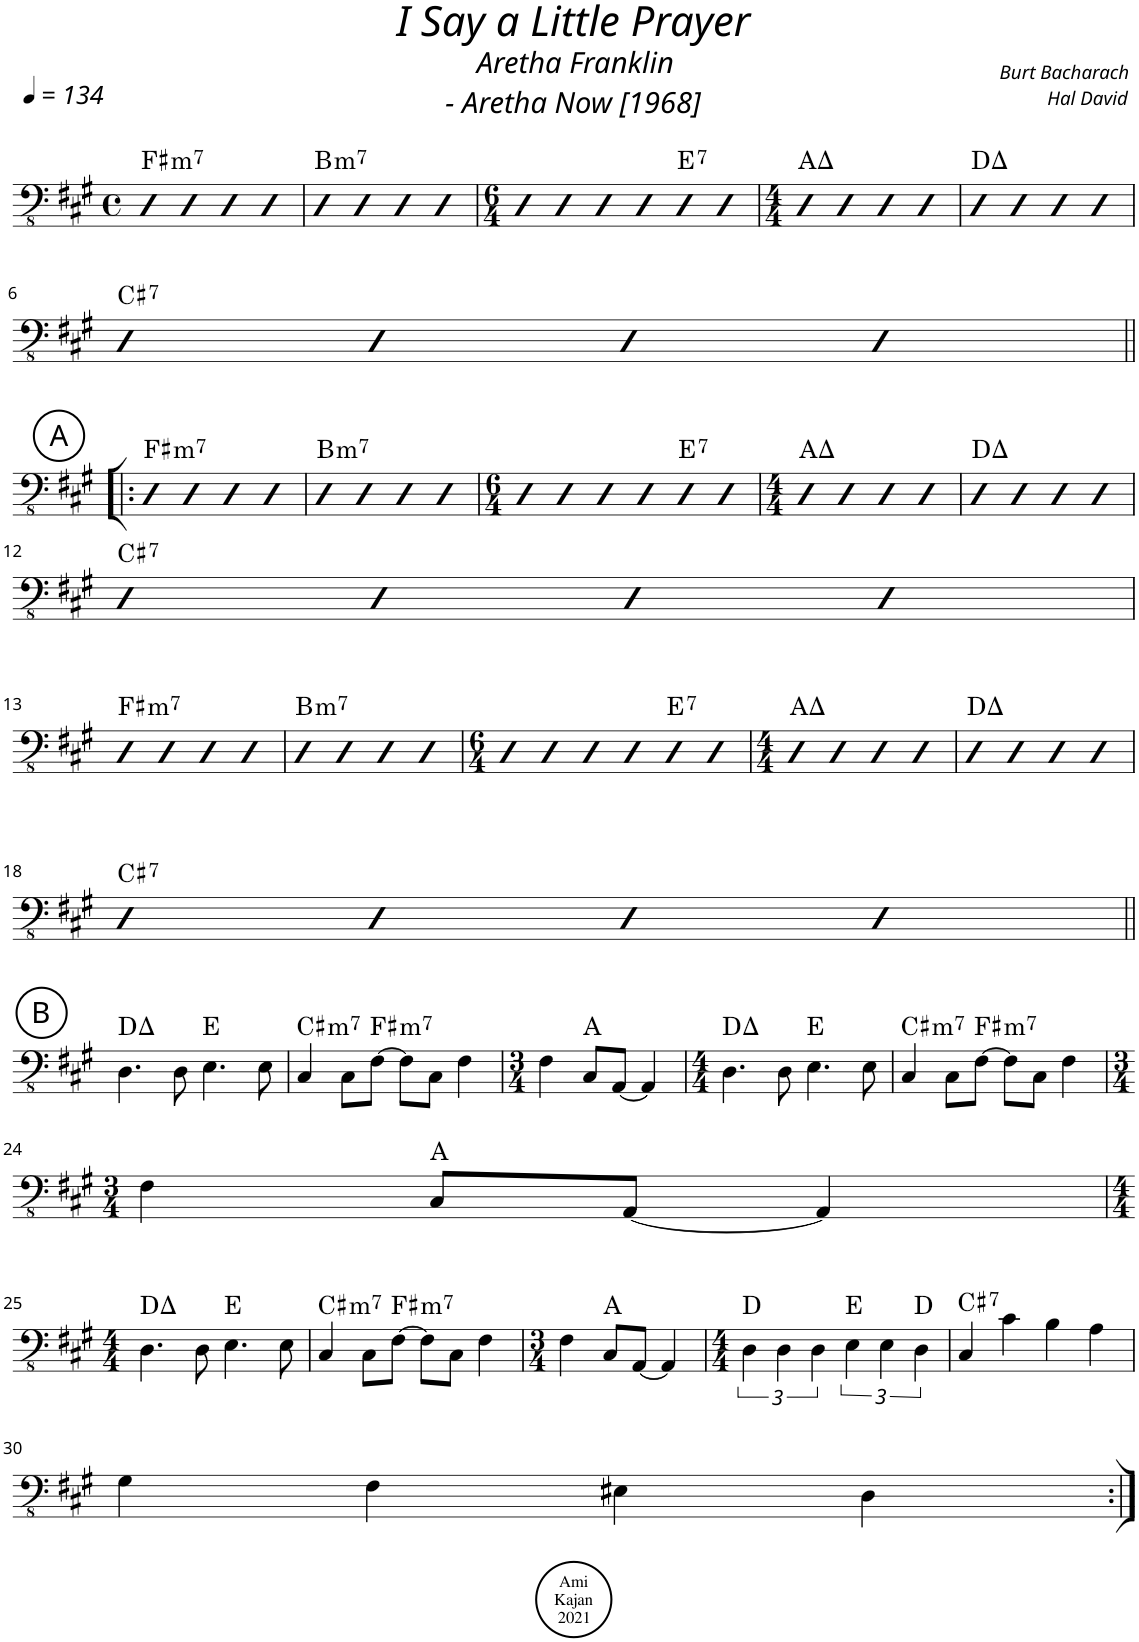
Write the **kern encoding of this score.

**kern	**harte
*part1	*part1
*staff1	*
*I"Acoustic Bass	*
*I'Bass	*
*clefFv4	*
*k[f#c#g#]	*
*M4/4	*
*met(c)	*
*MM134	*
=1	=1
!	!LO:H:kt=m7
4DD	F#:min7
4DD	.
4DD	.
4DD	.
=2	=2
!	!LO:H:kt=m7
4DD	B:min7
4DD	.
4DD	.
4DD	.
=3	=3
*M6/4	*
4DD	.
4DD	.
4DD	.
4DD	.
!	!LO:H:kt=7
4DD	E:7
4DD	.
=4	=4
*M4/4	*
4DD	A:maj
4DD	.
4DD	.
4DD	.
=5	=5
4DD	D:maj
4DD	.
4DD	.
4DD	.
!!LO:LB:g=z
=6	=6
!	!LO:H:kt=7
4DD	C#:7
4DD	.
4DD	.
4DD	.
!!LO:LB:g=z
!!LO:REH:place=s1:a:cj:enc=circle:fs=14:t=A
=7!|:	=7!|:
!	!LO:H:kt=m7
4DD	F#:min7
4DD	.
4DD	.
4DD	.
=8	=8
!	!LO:H:kt=m7
4DD	B:min7
4DD	.
4DD	.
4DD	.
=9	=9
*M6/4	*
4DD	.
4DD	.
4DD	.
4DD	.
!	!LO:H:kt=7
4DD	E:7
4DD	.
=10	=10
*M4/4	*
4DD	A:maj
4DD	.
4DD	.
4DD	.
=11	=11
4DD	D:maj
4DD	.
4DD	.
4DD	.
!!LO:LB:g=z
=12	=12
!	!LO:H:kt=7
4DD	C#:7
4DD	.
4DD	.
4DD	.
!!LO:LB:g=z
=13	=13
!	!LO:H:kt=m7
4DD	F#:min7
4DD	.
4DD	.
4DD	.
=14	=14
!	!LO:H:kt=m7
4DD	B:min7
4DD	.
4DD	.
4DD	.
=15	=15
*M6/4	*
4DD	.
4DD	.
4DD	.
4DD	.
!	!LO:H:kt=7
4DD	E:7
4DD	.
=16	=16
*M4/4	*
4DD	A:maj
4DD	.
4DD	.
4DD	.
=17	=17
4DD	D:maj
4DD	.
4DD	.
4DD	.
!!LO:LB:g=z
=18	=18
!	!LO:H:kt=7
4DD	C#:7
4DD	.
4DD	.
4DD	.
!!LO:LB:g=z
!!LO:REH:place=s1:a:cj:enc=circle:fs=14:t=B
=19||	=19||
4.DD\	D:maj
8DD\	.
4.EE\	E:maj
8EE\	.
=20	=20
!	!LO:H:kt=m7
4CC#/	C#:min7
8CC#\L	.
!	!LO:H:kt=m7
[8FF#\J	F#:min7
8FF#\L]	.
8CC#\J	.
4FF#\	.
=21	=21
*M3/4	*
4FF#\	.
8CC#/L	A:maj
[8AAA/J	.
4AAA/]	.
=22	=22
*M4/4	*
4.DD\	D:maj
8DD\	.
4.EE\	E:maj
8EE\	.
=23	=23
!	!LO:H:kt=m7
4CC#/	C#:min7
8CC#\L	.
!	!LO:H:kt=m7
[8FF#\J	F#:min7
8FF#\L]	.
8CC#\J	.
4FF#\	.
!!LO:LB:g=z
=24	=24
*M3/4	*
4FF#\	.
8CC#/L	A:maj
[8AAA/J	.
4AAA/]	.
!!LO:LB:g=z
=25	=25
*M4/4	*
4.DD\	D:maj
8DD\	.
4.EE\	E:maj
8EE\	.
=26	=26
!	!LO:H:kt=m7
4CC#/	C#:min7
8CC#\L	.
!	!LO:H:kt=m7
[8FF#\J	F#:min7
8FF#\L]	.
8CC#\J	.
4FF#\	.
=27	=27
*M3/4	*
4FF#\	.
8CC#/L	A:maj
[8AAA/J	.
4AAA/]	.
=28	=28
*M4/4	*
6DD\	D:maj
6DD\	.
6DD\	.
6EE\	E:maj
6EE\	.
6DD\	D:maj
=29	=29
!	!LO:H:kt=7
4CC#/	C#:7
4C#\	.
4BB\	.
4AA\	.
!!LO:LB:g=z
=30	=30
4GG#\	.
4FF#\	.
4EE#X\	.
4DD\	.
=:|!	=:|!
*-	*-
